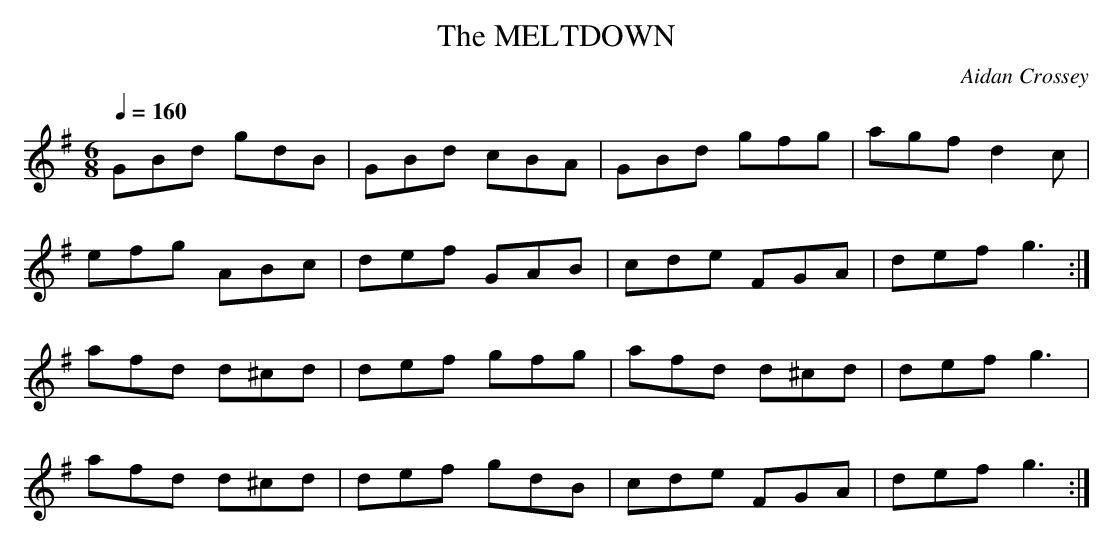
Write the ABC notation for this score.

X:1
T:MELTDOWN, The
C:Aidan Crossey
M:6/8
Q:1/4=160
L:1/8
K:G Major
GBd gdB|GBd cBA|GBd gfg|agf d2 c|
efg ABc|def GAB|cde FGA|def g3:|
afd d^cd|def gfg|afd d^cd|def g3|
afd d^cd|def gdB|cde FGA|def g3:|
